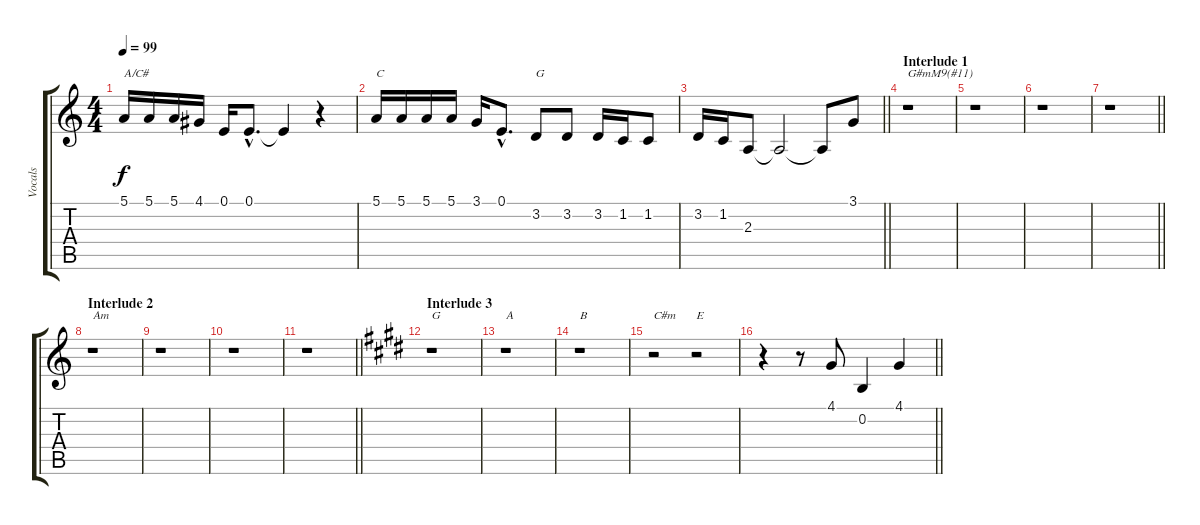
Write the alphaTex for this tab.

\track ("Vocals" "Vocals") {instrument sopranosax}
\staff {score tabs}
\tuning (E4 B3 G3 D3 A2 E2) {hide}
\ts (4 4)
\tempo 99
\clef g2
\ks c
5.1.16{txt "A/C#" dy f} 5.1.16 5.1.16 4.1.16 0.1.16 0.1{hac}.8{d} 0.1{t}.4 r.4 |
5.1.16{txt "C"} 5.1.16 5.1.16 5.1.16 3.1.16 0.1{hac}.8{d} 3.2.8{txt "G"} 3.2.8 3.2.16 1.2.16 1.2.8 |
\barLineRight lightlight
3.2.16 1.2.16 2.3.8 2.3{t}.2 2.3{t}.8 3.1.8 |
\section ("" "Interlude 1")
r.1{txt "G#mM9(#11)"} |
r.1 |
r.1 |
\barLineRight lightlight
r.1 |
\section ("" "Interlude 2")
r.1{txt "Am"} |
r.1 |
r.1 |
\barLineRight lightlight
r.1 |
\section ("" "Interlude 3")
\ks c#minor
r.1{txt "G"} |
r.1{txt "A"} |
r.1{txt "B"} |
r.2{txt "C#m"} r.2{txt "E"} |
\barLineRight lightlight
r.4 r.8 4.1.8 0.2.4 4.1.4
